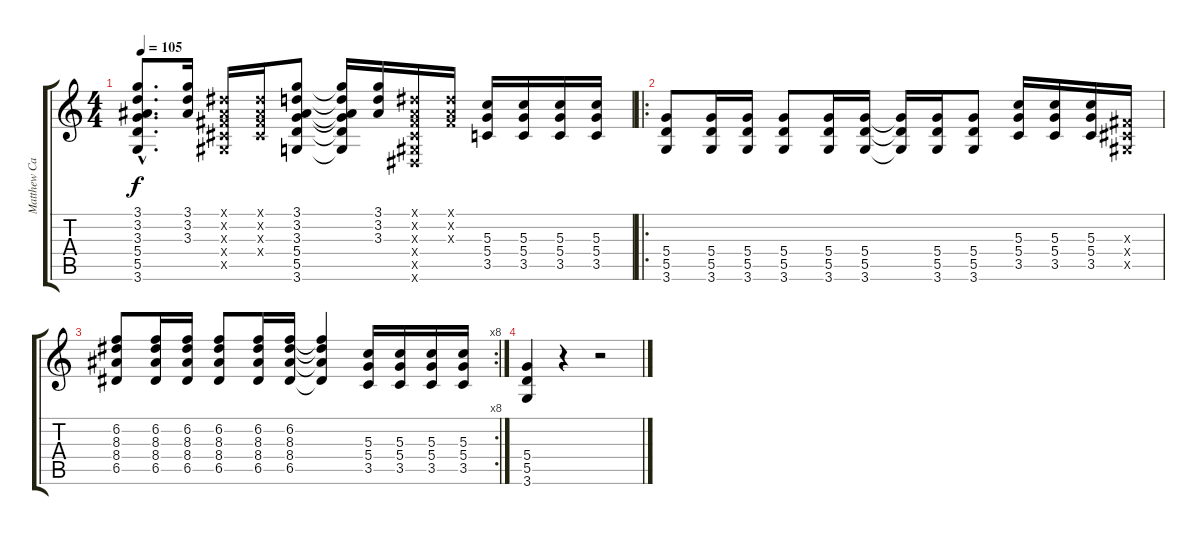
\track ("Matthew Caws Disto" "Matthew Ca") {instrument distortionguitar}
\staff {score tabs}
\tuning (E4 B3 G3 D3 A2 E2) {hide}
\ts (4 4)
\tempo 105
\clef g2
\ks c
(3.1{hac} 3.2{hac} 3.3{hac} 5.4{hac} 5.5{hac} 3.6{hac}).8{d dy f} (3.1 3.2 3.3).16 (-1.1{x} -1.2{x} -1.3{x} -1.4{x} -1.5{x}).16 (-1.1{x} -1.2{x} -1.3{x} -1.4{x}).16 (3.1 3.2 3.3 5.4 5.5 3.6).8 (3.1{t} 3.2{t} 3.3{t} 5.4{t} 5.5{t} 3.6{t}).16 (3.1 3.2 3.3).16 (-1.1{x} -1.2{x} -1.3{x} -1.4{x} -1.5{x} -1.6{x}).16 (-1.1{x} -1.2{x} -1.3{x}).16 (5.3 5.4 3.5).16 (5.3 5.4 3.5).16 (5.3 5.4 3.5).16 (5.3 5.4 3.5).16 |
\ro
(5.4 5.5 3.6).8 (5.4 5.5 3.6).16 (5.4 5.5 3.6).16 (5.4 5.5 3.6).8 (5.4 5.5 3.6).16 (5.4 5.5 3.6).16 (5.4{t} 5.5{t} 3.6{t}).16 (5.4 5.5 3.6).16 (5.4 5.5 3.6).8 (5.3 5.4 3.5).16 (5.3 5.4 3.5).16 (5.3 5.4 3.5).16 (-1.3{x} -1.4{x} -1.5{x}).16 |
\rc 8
(6.2 8.3 8.4 6.5).8 (6.2 8.3 8.4 6.5).16 (6.2 8.3 8.4 6.5).16 (6.2 8.3 8.4 6.5).8 (6.2 8.3 8.4 6.5).16 (6.2 8.3 8.4 6.5).16 (6.2{t} 8.3{t} 8.4{t} 6.5{t}).4 (5.3 5.4 3.5).16 (5.3 5.4 3.5).16 (5.3 5.4 3.5).16 (5.3 5.4 3.5).16 |
(5.4 5.5 3.6).4 r.4 r.2
